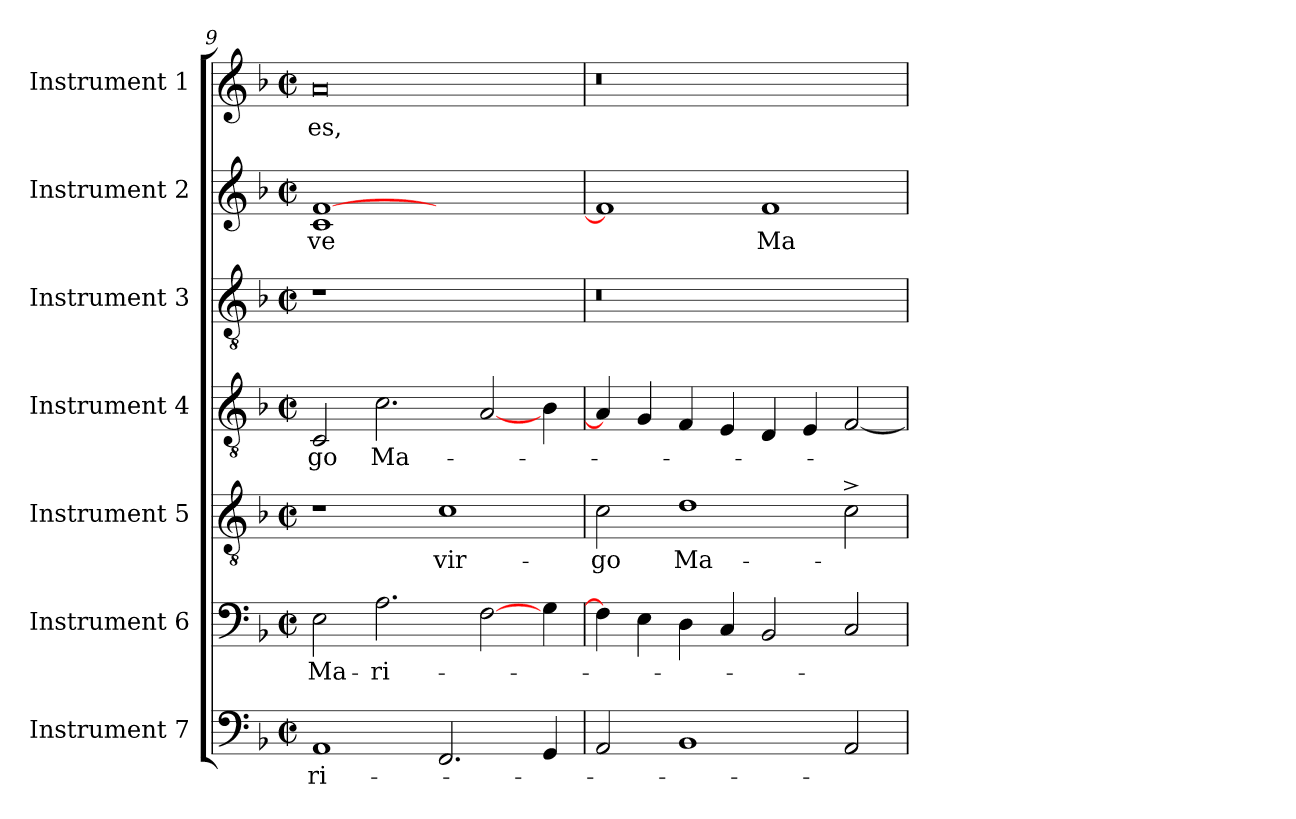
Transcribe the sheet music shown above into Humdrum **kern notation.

**kern	**text	**kern	**text	**kern	**text	**kern	**text	**kern	**kern	**text	**kern	**text
*part7	*part7	*part6	*part6	*part5	*part5	*part4	*part4	*part3	*part2	*part2	*part1	*part1
*staff7	*staff7	*staff6	*staff6	*staff5	*staff5	*staff4	*staff4	*staff3	*staff2	*staff2	*staff1	*staff1
*I"Instrument 7	*	*I"Instrument 6	*	*I"Instrument 5	*	*I"Instrument 4	*	*I"Instrument 3	*I"Instrument 2	*	*I"Instrument 1	*
*clefF4	*	*clefF4	*	*clefGv2	*	*clefGv2	*	*clefGv2	*clefG2	*	*clefG2	*
*k[b-]	*	*k[b-]	*	*k[b-]	*	*k[b-]	*	*k[b-]	*k[b-]	*	*k[b-]	*
*F:	*	*F:	*	*F:	*	*F:	*	*F:	*F:	*	*F:	*
*M2/2	*	*M2/2	*	*M2/2	*	*M2/2	*	*M2/2	*M2/2	*	*M2/2	*
*met(c|)	*	*met(c|)	*	*met(c|)	*	*met(c|)	*	*met(c|)	*met(c|)	*	*met(c|)	*
=9	=9	=9	=9	=9	=9	=9	=9	=9	=9	=9	=9	=9
!	!LO:LY:b:cj	!	!LO:LY:b:cj	!	!	!	!LO:LY:b:cj	!	!	!LO:LY:b:cj	!LO:N:vis=0	!LO:LY:b:cj
1AA	-ri-	2E\	Ma-	1r	.	2C/	-go	1r	1c [<1f	-ve	1a	es,
!	!	!	!LO:LY:b:cj	!	!	!	!LO:LY:b	!	!	!	!	!
.	.	2.A\	-ri-	.	.	2.c\	Ma-	.	.	.	.	.
!	!	!	!	!	!LO:LY:b:cj	!	!	!	!	!	!	!
2.FF/	.	.	.	1c	vir-	.	.	1ryy	1ryy	.	1ryy	.
.	.	[>2F\	.	.	.	[<2A/	.	.	.	.	.	.
4GG/	.	4G\	.	.	.	4B-\	.	.	.	.	.	.
=10	=10	=10	=10	=10	=10	=10	=10	=10	=10	=10	=10	=10
!	!	!	!	!	!LO:LY:b:cj	!	!	!	!	!	!	!
2AA/	.	4F\]	.	2c\	-go	4A/]	.	0r	1f]	.	0r	.
.	.	4E\	.	.	.	4G/	.	.	.	.	.	.
!	!	!	!	!	!LO:LY:b:cj	!	!	!	!	!	!	!
1BB-	.	4D\	.	1d	Ma-	4F/	.	.	.	.	.	.
.	.	4C/	.	.	.	4E/	.	.	.	.	.	.
!	!	!	!	!	!	!	!	!	!	!LO:LY:b:cj	!	!
.	.	2BB-/	.	.	.	4D/	.	.	1f	Ma-	.	.
.	.	.	.	.	.	4E/	.	.	.	.	.	.
2AA/	.	2C/	.	2c^<\	.	[<2F/	.	.	.	.	.	.
=	=	=	=	=	=	=	=	=	=	=	=	=
*-	*-	*-	*-	*-	*-	*-	*-	*-	*-	*-	*-	*-
